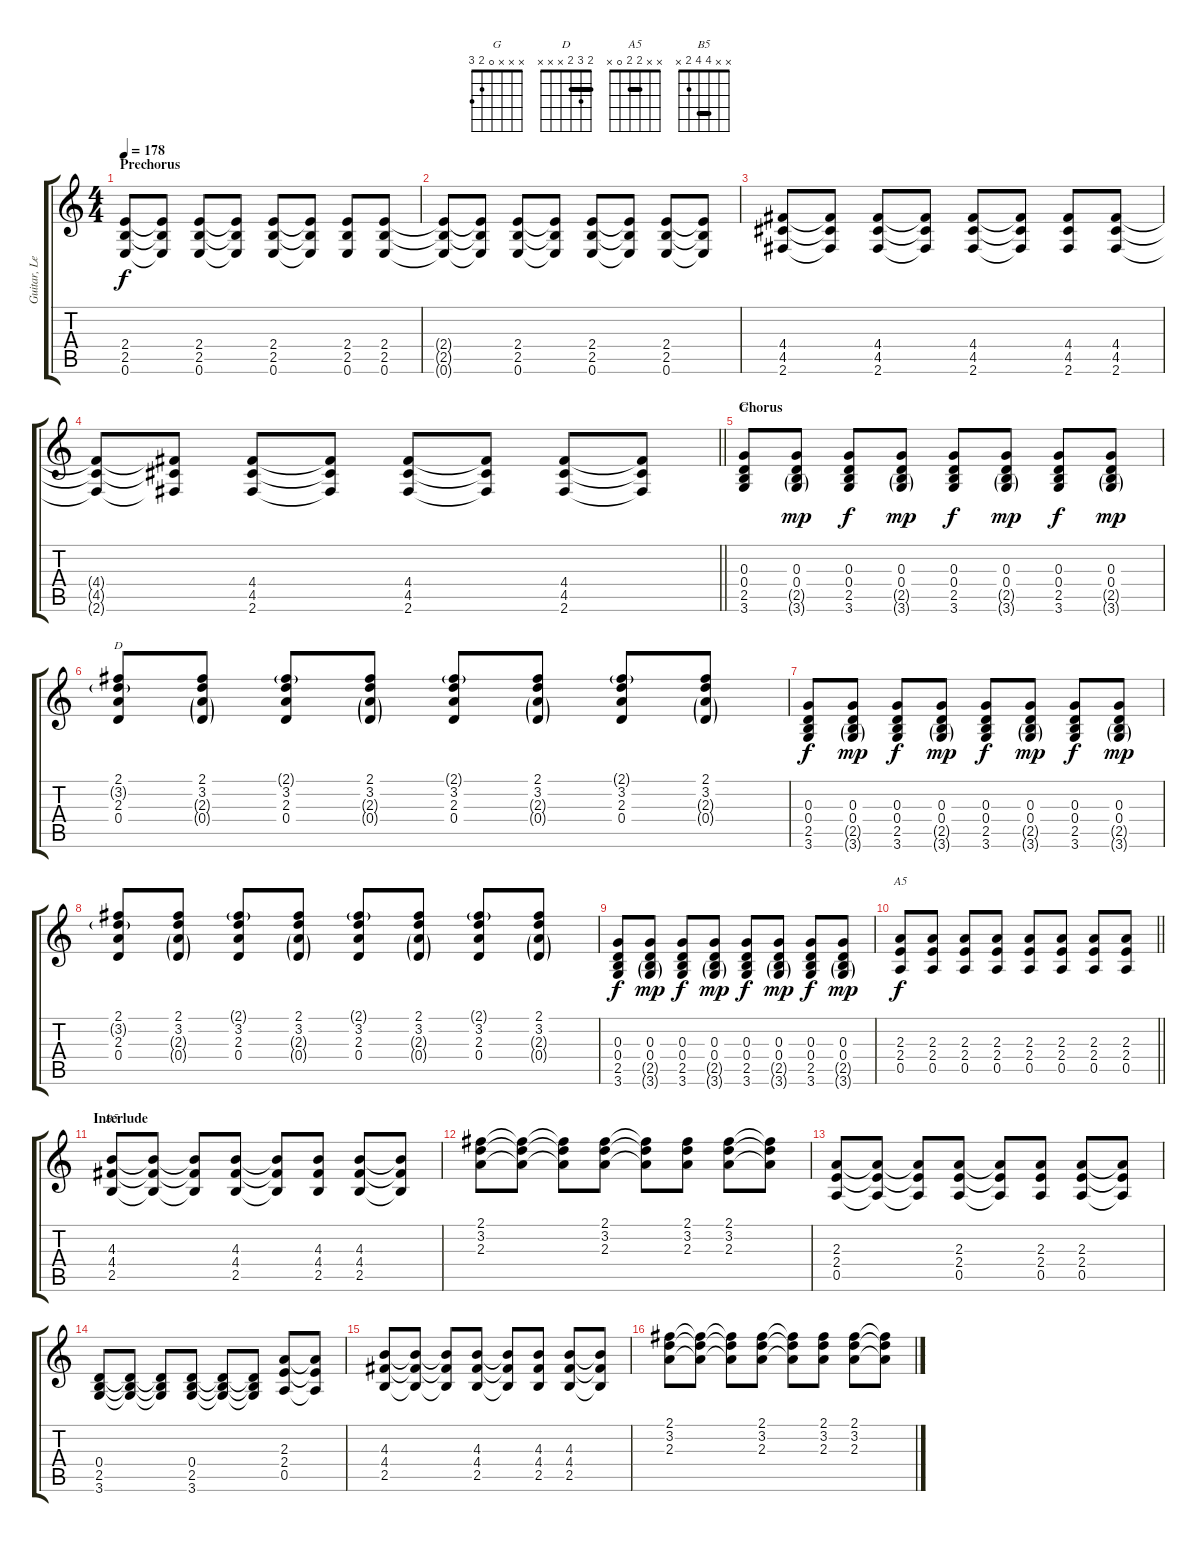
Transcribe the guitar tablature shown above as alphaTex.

\track ("Guitar, Lead" "Guitar, Le") {instrument overdrivenguitar}
\staff {score tabs}
\tuning (E4 B3 G3 D3 A2 E2) {hide}
\chord ("G" x x x 0 2 3)
\chord ("D" 2 3 2 x x x) {barre 2}
\chord ("A5" x x 2 2 0 x) {barre 2}
\chord ("B5" x x 4 4 2 x) {barre 4}
\ts (4 4)
\section ("" "Prechorus")
\tempo 178
\clef g2
\ks c
(2.4 2.5 0.6).8{dy f} (2.4{t} 2.5{t} 0.6{t}).8 (2.4 2.5 0.6).8 (2.4{t} 2.5{t} 0.6{t}).8 (2.4 2.5 0.6).8 (2.4{t} 2.5{t} 0.6{t}).8 (2.4 2.5 0.6).8 (2.4 2.5 0.6).8 |
(2.4{t} 2.5{t} 0.6{t}).8 (2.4{t} 2.5{t} 0.6{t}).8 (2.4 2.5 0.6).8 (2.4{t} 2.5{t} 0.6{t}).8 (2.4 2.5 0.6).8 (2.4{t} 2.5{t} 0.6{t}).8 (2.4 2.5 0.6).8 (2.4{t} 2.5{t} 0.6{t}).8 |
(4.4 4.5 2.6).8 (4.4{t} 4.5{t} 2.6{t}).8 (4.4 4.5 2.6).8 (4.4{t} 4.5{t} 2.6{t}).8 (4.4 4.5 2.6).8 (4.4{t} 4.5{t} 2.6{t}).8 (4.4 4.5 2.6).8 (4.4 4.5 2.6).8 |
\barLineRight lightlight
(4.4{t} 4.5{t} 2.6{t}).8 (4.4{t} 4.5{t} 2.6{t}).8 (4.4 4.5 2.6).8 (4.4{t} 4.5{t} 2.6{t}).8 (4.4 4.5 2.6).8 (4.4{t} 4.5{t} 2.6{t}).8 (4.4 4.5 2.6).8 (4.4{t} 4.5{t} 2.6{t}).8 |
\section ("" "Chorus")
(0.3 0.4 2.5 3.6).8{ch "G"} (0.3 0.4 2.5{g} 3.6{g}).8{dy mp} (0.3 0.4 2.5 3.6).8{dy f} (0.3 0.4 2.5{g} 3.6{g}).8{dy mp} (0.3 0.4 2.5 3.6).8{dy f} (0.3 0.4 2.5{g} 3.6{g}).8{dy mp} (0.3 0.4 2.5 3.6).8{dy f} (0.3 0.4 2.5{g} 3.6{g}).8{dy mp} |
(2.1 3.2{g} 2.3 0.4).8{ch "D"} (2.1 3.2 2.3{g} 0.4{g}).8 (2.1{g} 3.2 2.3 0.4).8 (2.1 3.2 2.3{g} 0.4{g}).8 (2.1{g} 3.2 2.3 0.4).8 (2.1 3.2 2.3{g} 0.4{g}).8 (2.1{g} 3.2 2.3 0.4).8 (2.1 3.2 2.3{g} 0.4{g}).8 |
(0.3 0.4 2.5 3.6).8{dy f} (0.3 0.4 2.5{g} 3.6{g}).8{dy mp} (0.3 0.4 2.5 3.6).8{dy f} (0.3 0.4 2.5{g} 3.6{g}).8{dy mp} (0.3 0.4 2.5 3.6).8{dy f} (0.3 0.4 2.5{g} 3.6{g}).8{dy mp} (0.3 0.4 2.5 3.6).8{dy f} (0.3 0.4 2.5{g} 3.6{g}).8{dy mp} |
(2.1 3.2{g} 2.3 0.4).8 (2.1 3.2 2.3{g} 0.4{g}).8 (2.1{g} 3.2 2.3 0.4).8 (2.1 3.2 2.3{g} 0.4{g}).8 (2.1{g} 3.2 2.3 0.4).8 (2.1 3.2 2.3{g} 0.4{g}).8 (2.1{g} 3.2 2.3 0.4).8 (2.1 3.2 2.3{g} 0.4{g}).8 |
(0.3 0.4 2.5 3.6).8{dy f} (0.3 0.4 2.5{g} 3.6{g}).8{dy mp} (0.3 0.4 2.5 3.6).8{dy f} (0.3 0.4 2.5{g} 3.6{g}).8{dy mp} (0.3 0.4 2.5 3.6).8{dy f} (0.3 0.4 2.5{g} 3.6{g}).8{dy mp} (0.3 0.4 2.5 3.6).8{dy f} (0.3 0.4 2.5{g} 3.6{g}).8{dy mp} |
\barLineRight lightlight
(2.3 2.4 0.5).8{ch "A5" dy f} (2.3 2.4 0.5).8 (2.3 2.4 0.5).8 (2.3 2.4 0.5).8 (2.3 2.4 0.5).8 (2.3 2.4 0.5).8 (2.3 2.4 0.5).8 (2.3 2.4 0.5).8 |
\section ("" "Interlude")
(4.3 4.4 2.5).8{ch "B5"} (4.3{t} 4.4{t} 2.5{t}).8 (4.3{t} 4.4{t} 2.5{t}).8 (4.3 4.4 2.5).8 (4.3{t} 4.4{t} 2.5{t}).8 (4.3 4.4 2.5).8 (4.3 4.4 2.5).8 (4.3{t} 4.4{t} 2.5{t}).8 |
(2.1 3.2 2.3).8 (2.1{t} 3.2{t} 2.3{t}).8 (2.1{t} 3.2{t} 2.3{t}).8 (2.1 3.2 2.3).8 (2.1{t} 3.2{t} 2.3{t}).8 (2.1 3.2 2.3).8 (2.1 3.2 2.3).8 (2.1{t} 3.2{t} 2.3{t}).8 |
(2.3 2.4 0.5).8 (2.3{t} 2.4{t} 0.5{t}).8 (2.3{t} 2.4{t} 0.5{t}).8 (2.3 2.4 0.5).8 (2.3{t} 2.4{t} 0.5{t}).8 (2.3 2.4 0.5).8 (2.3 2.4 0.5).8 (2.3{t} 2.4{t} 0.5{t}).8 |
(0.4 2.5 3.6).8 (0.4{t} 2.5{t} 3.6{t}).8 (0.4{t} 2.5{t} 3.6{t}).8 (0.4 2.5 3.6).8 (0.4{t} 2.5{t} 3.6{t}).8 (0.4{t} 2.5{t} 3.6{t}).8 (2.3 2.4 0.5).8 (2.3{t} 2.4{t} 0.5{t}).8 |
(4.3 4.4 2.5).8 (4.3{t} 4.4{t} 2.5{t}).8 (4.3{t} 4.4{t} 2.5{t}).8 (4.3 4.4 2.5).8 (4.3{t} 4.4{t} 2.5{t}).8 (4.3 4.4 2.5).8 (4.3 4.4 2.5).8 (4.3{t} 4.4{t} 2.5{t}).8 |
(2.1 3.2 2.3).8 (2.1{t} 3.2{t} 2.3{t}).8 (2.1{t} 3.2{t} 2.3{t}).8 (2.1 3.2 2.3).8 (2.1{t} 3.2{t} 2.3{t}).8 (2.1 3.2 2.3).8 (2.1 3.2 2.3).8 (2.1{t} 3.2{t} 2.3{t}).8
